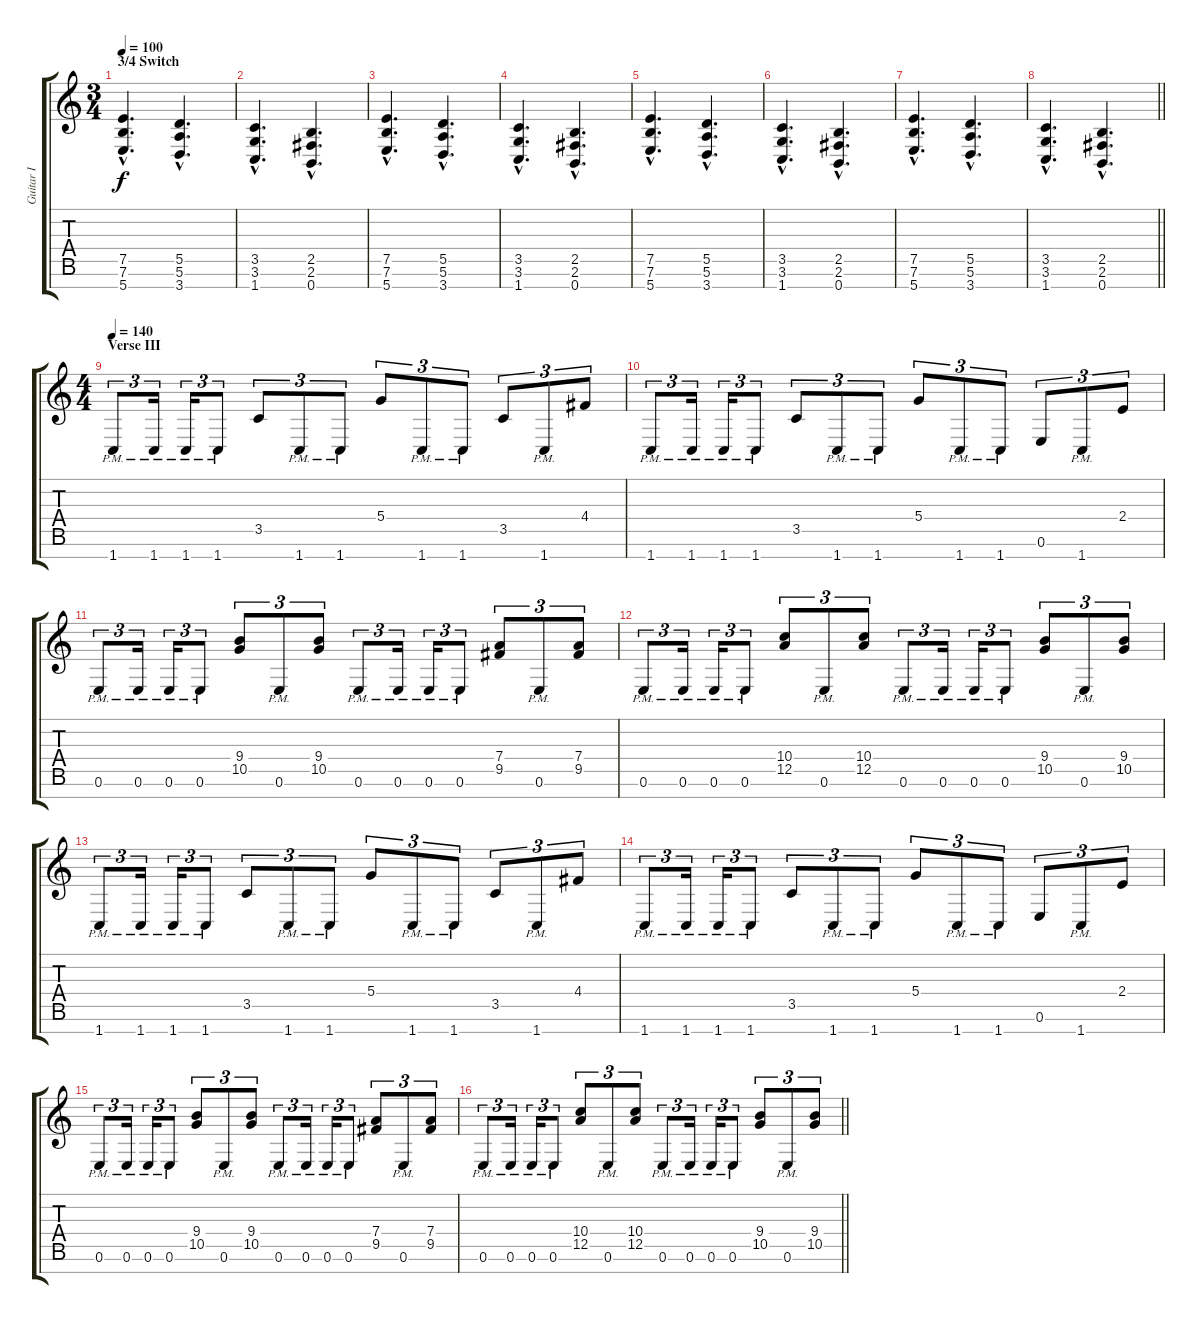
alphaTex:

\track ("Guitar I" "Guitar I") {instrument distortionguitar}
\staff {score tabs}
\tuning (E4 B3 G3 D3 A2 E2 B1) {hide}
\ts (3 4)
\section ("" "3/4 Switch")
\tempo 100
\clef g2
\ks c
(7.5{hac} 7.6{hac} 5.7{hac}).4{d dy f} (5.5{hac} 5.6{hac} 3.7{hac}).4{d} |
(3.5{hac} 3.6{hac} 1.7{hac}).4{d} (2.5{hac} 2.6{hac} 0.7{hac}).4{d} |
(7.5{hac} 7.6{hac} 5.7{hac}).4{d} (5.5{hac} 5.6{hac} 3.7{hac}).4{d} |
(3.5{hac} 3.6{hac} 1.7{hac}).4{d} (2.5{hac} 2.6{hac} 0.7{hac}).4{d} |
(7.5{hac} 7.6{hac} 5.7{hac}).4{d} (5.5{hac} 5.6{hac} 3.7{hac}).4{d} |
(3.5{hac} 3.6{hac} 1.7{hac}).4{d} (2.5{hac} 2.6{hac} 0.7{hac}).4{d} |
(7.5{hac} 7.6{hac} 5.7{hac}).4{d} (5.5{hac} 5.6{hac} 3.7{hac}).4{d} |
\barLineRight lightlight
(3.5{hac} 3.6{hac} 1.7{hac}).4{d} (2.5{hac} 2.6{hac} 0.7{hac}).4{d} |
\ts (4 4)
\section ("" "Verse III")
\tempo 140
1.7{pm}.8{tu (3 2)} 1.7{pm}.16{tu (3 2)} 1.7{pm}.16{tu (3 2)} 1.7{pm}.8{tu (3 2)} 3.5.8{tu (3 2)} 1.7{pm}.8{tu (3 2)} 1.7{pm}.8{tu (3 2)} 5.4.8{tu (3 2)} 1.7{pm}.8{tu (3 2)} 1.7{pm}.8{tu (3 2)} 3.5.8{tu (3 2)} 1.7{pm}.8{tu (3 2)} 4.4.8{tu (3 2)} |
1.7{pm}.8{tu (3 2)} 1.7{pm}.16{tu (3 2)} 1.7{pm}.16{tu (3 2)} 1.7{pm}.8{tu (3 2)} 3.5.8{tu (3 2)} 1.7{pm}.8{tu (3 2)} 1.7{pm}.8{tu (3 2)} 5.4.8{tu (3 2)} 1.7{pm}.8{tu (3 2)} 1.7{pm}.8{tu (3 2)} 0.6.8{tu (3 2)} 1.7{pm}.8{tu (3 2)} 2.4.8{tu (3 2)} |
0.6{pm}.8{tu (3 2)} 0.6{pm}.16{tu (3 2)} 0.6{pm}.16{tu (3 2)} 0.6{pm}.8{tu (3 2)} (9.4 10.5).8{tu (3 2)} 0.6{pm}.8{tu (3 2)} (9.4 10.5).8{tu (3 2)} 0.6{pm}.8{tu (3 2)} 0.6{pm}.16{tu (3 2)} 0.6{pm}.16{tu (3 2)} 0.6{pm}.8{tu (3 2)} (7.4 9.5).8{tu (3 2)} 0.6{pm}.8{tu (3 2)} (7.4 9.5).8{tu (3 2)} |
0.6{pm}.8{tu (3 2)} 0.6{pm}.16{tu (3 2)} 0.6{pm}.16{tu (3 2)} 0.6{pm}.8{tu (3 2)} (10.4 12.5).8{tu (3 2)} 0.6{pm}.8{tu (3 2)} (10.4 12.5).8{tu (3 2)} 0.6{pm}.8{tu (3 2)} 0.6{pm}.16{tu (3 2)} 0.6{pm}.16{tu (3 2)} 0.6{pm}.8{tu (3 2)} (9.4 10.5).8{tu (3 2)} 0.6{pm}.8{tu (3 2)} (9.4 10.5).8{tu (3 2)} |
1.7{pm}.8{tu (3 2)} 1.7{pm}.16{tu (3 2)} 1.7{pm}.16{tu (3 2)} 1.7{pm}.8{tu (3 2)} 3.5.8{tu (3 2)} 1.7{pm}.8{tu (3 2)} 1.7{pm}.8{tu (3 2)} 5.4.8{tu (3 2)} 1.7{pm}.8{tu (3 2)} 1.7{pm}.8{tu (3 2)} 3.5.8{tu (3 2)} 1.7{pm}.8{tu (3 2)} 4.4.8{tu (3 2)} |
1.7{pm}.8{tu (3 2)} 1.7{pm}.16{tu (3 2)} 1.7{pm}.16{tu (3 2)} 1.7{pm}.8{tu (3 2)} 3.5.8{tu (3 2)} 1.7{pm}.8{tu (3 2)} 1.7{pm}.8{tu (3 2)} 5.4.8{tu (3 2)} 1.7{pm}.8{tu (3 2)} 1.7{pm}.8{tu (3 2)} 0.6.8{tu (3 2)} 1.7{pm}.8{tu (3 2)} 2.4.8{tu (3 2)} |
0.6{pm}.8{tu (3 2)} 0.6{pm}.16{tu (3 2)} 0.6{pm}.16{tu (3 2)} 0.6{pm}.8{tu (3 2)} (9.4 10.5).8{tu (3 2)} 0.6{pm}.8{tu (3 2)} (9.4 10.5).8{tu (3 2)} 0.6{pm}.8{tu (3 2)} 0.6{pm}.16{tu (3 2)} 0.6{pm}.16{tu (3 2)} 0.6{pm}.8{tu (3 2)} (7.4 9.5).8{tu (3 2)} 0.6{pm}.8{tu (3 2)} (7.4 9.5).8{tu (3 2)} |
\barLineRight lightlight
0.6{pm}.8{tu (3 2)} 0.6{pm}.16{tu (3 2)} 0.6{pm}.16{tu (3 2)} 0.6{pm}.8{tu (3 2)} (10.4 12.5).8{tu (3 2)} 0.6{pm}.8{tu (3 2)} (10.4 12.5).8{tu (3 2)} 0.6{pm}.8{tu (3 2)} 0.6{pm}.16{tu (3 2)} 0.6{pm}.16{tu (3 2)} 0.6{pm}.8{tu (3 2)} (9.4 10.5).8{tu (3 2)} 0.6{pm}.8{tu (3 2)} (9.4 10.5).8{tu (3 2)}
